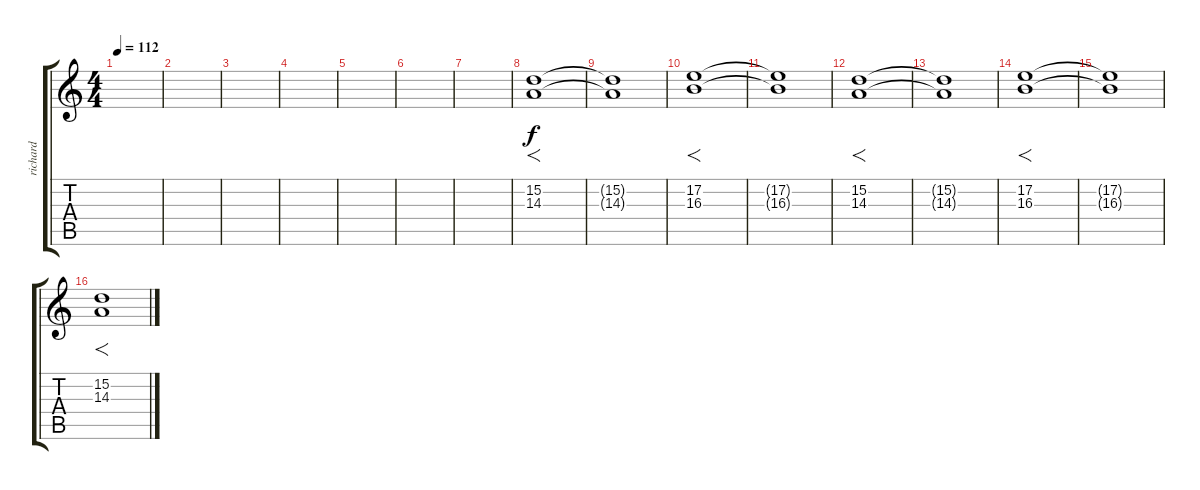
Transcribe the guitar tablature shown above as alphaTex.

\track ("richard" "richard") {instrument pad4choir bank 255}
\staff {score tabs}
\tuning (E4 B3 G3 D3 A2 E2) {hide}
\ts (4 4)
\tempo 112
\clef g2
\ks c
|
|
|
|
|
|
|
(15.2 14.3).1{f} |
(15.2{t} 14.3{t}).1 |
(17.2 16.3).1{f} |
(17.2{t} 16.3{t}).1 |
(15.2 14.3).1{f} |
(15.2{t} 14.3{t}).1 |
(17.2 16.3).1{f} |
(17.2{t} 16.3{t}).1 |
(15.2 14.3).1{f}
